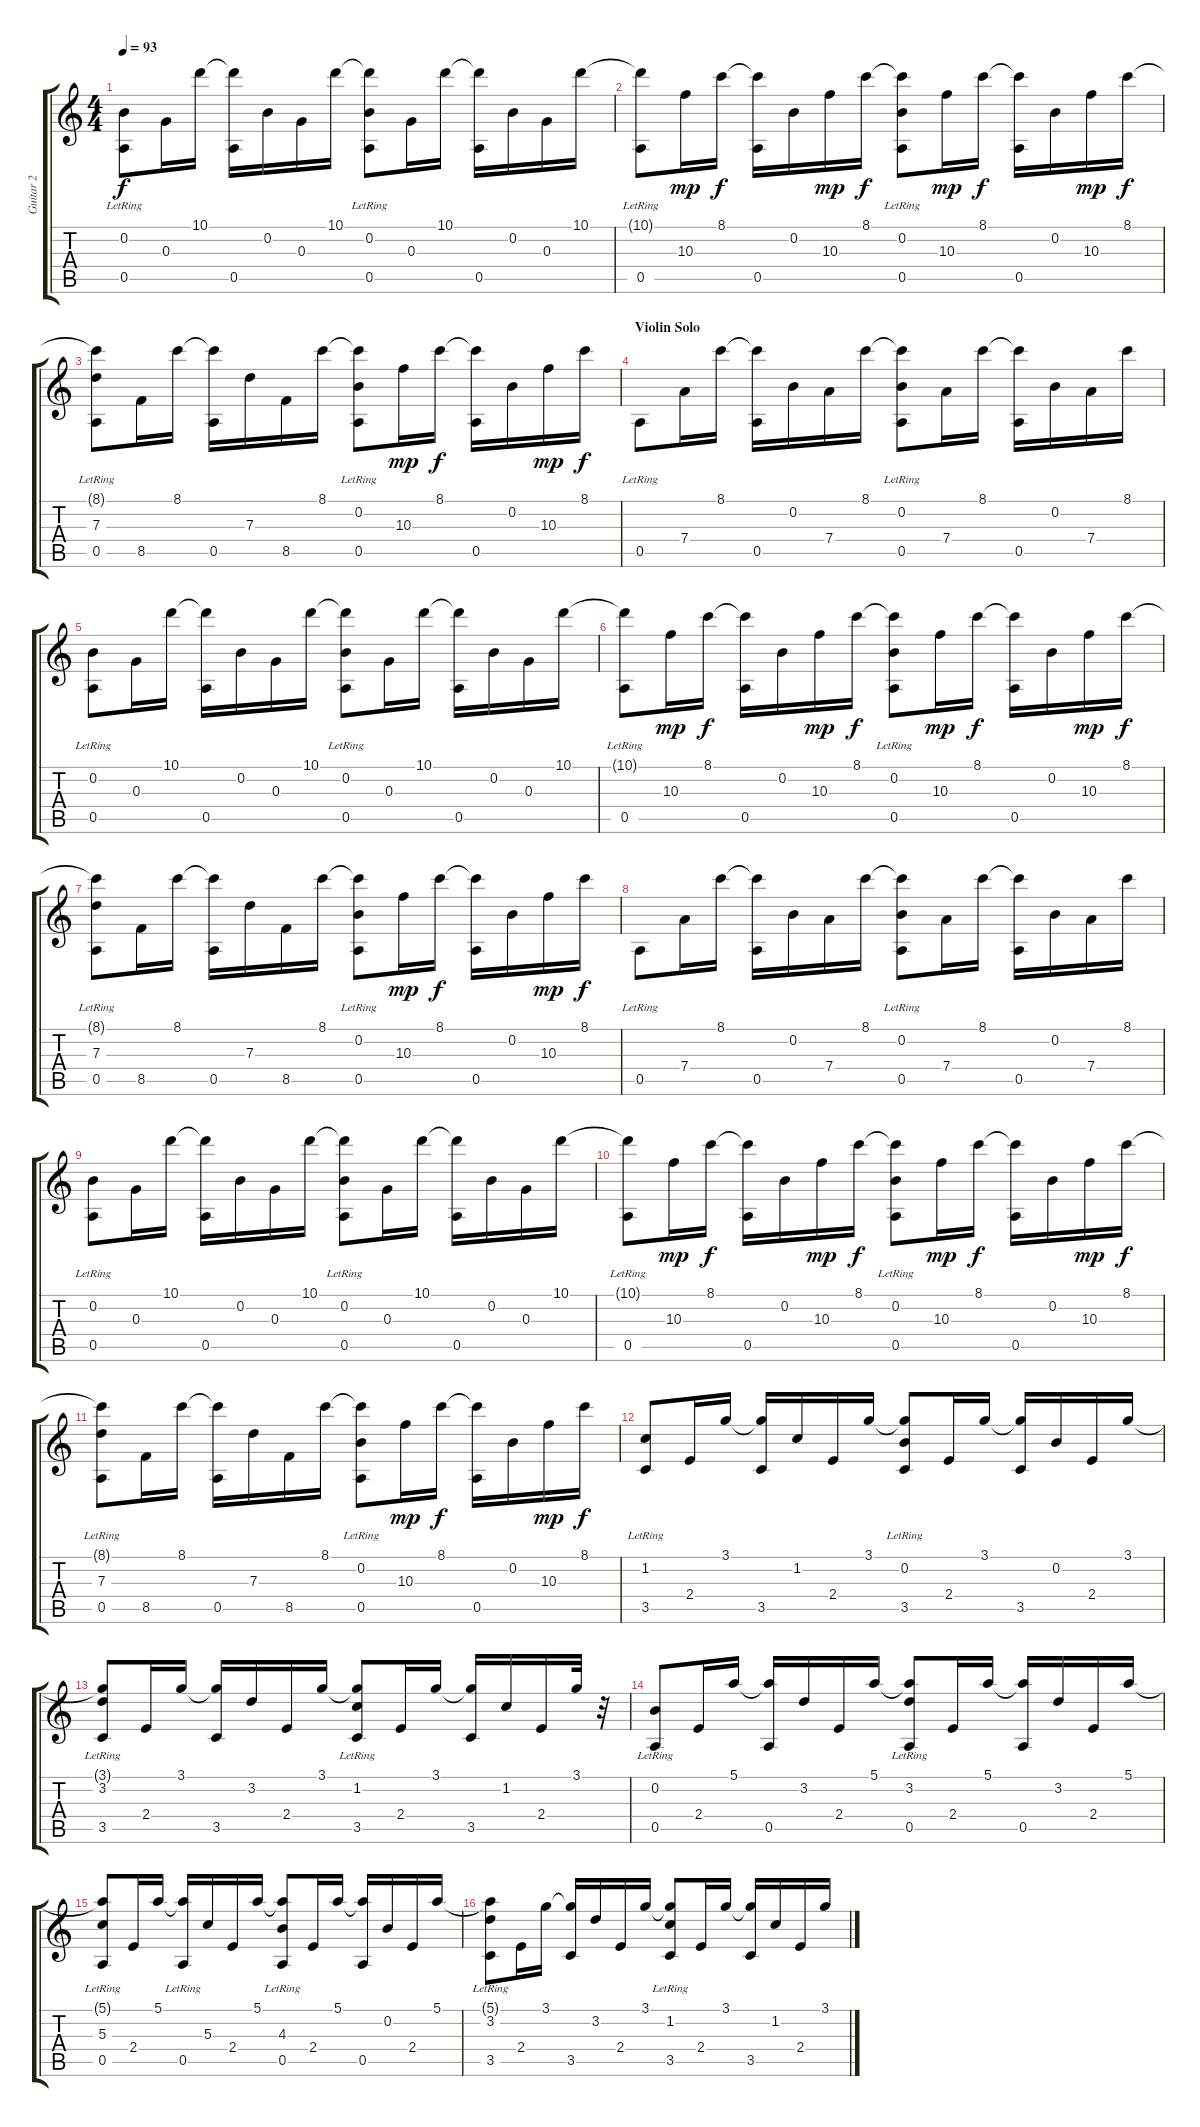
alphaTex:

\track ("Guitar 2" "Guitar 2") {instrument acousticguitarsteel}
\staff {score tabs}
\tuning (E4 B3 G3 D3 A2 E2) {hide}
\ts (4 4)
\tempo 93
\clef g2
\ks c
(0.2{lr} 0.5{lr}).8{dy f} 0.3.16 10.1.16 (10.1{t} 0.5).16 0.2.16 0.3.16 10.1.16 (10.1{t} 0.2{lr} 0.5{lr}).8 0.3.16 10.1.16 (10.1{t} 0.5).16 0.2.16 0.3.16 10.1.16 |
(10.1{t} 0.5{lr}).8 10.3.16{dy mp} 8.1.16{dy f} (8.1{t} 0.5).16 0.2.16 10.3.16{dy mp} 8.1.16{dy f} (8.1{t} 0.2{lr} 0.5{lr}).8 10.3.16{dy mp} 8.1.16{dy f} (8.1{t} 0.5).16 0.2.16 10.3.16{dy mp} 8.1.16{dy f} |
(8.1{t} 7.3{lr} 0.5{lr}).8 8.5.16 8.1.16 (8.1{t} 0.5).16 7.3.16 8.5.16 8.1.16 (8.1{t} 0.2{lr} 0.5{lr}).8 10.3.16{dy mp} 8.1.16{dy f} (8.1{t} 0.5).16 0.2.16 10.3.16{dy mp} 8.1.16{dy f} |
\section ("" "Violin Solo")
0.5{lr}.8 7.4.16 8.1.16 (8.1{t} 0.5).16 0.2.16 7.4.16 8.1.16 (8.1{t} 0.2{lr} 0.5{lr}).8 7.4.16 8.1.16 (8.1{t} 0.5).16 0.2.16 7.4.16 8.1.16 |
(0.2{lr} 0.5{lr}).8 0.3.16 10.1.16 (10.1{t} 0.5).16 0.2.16 0.3.16 10.1.16 (10.1{t} 0.2{lr} 0.5{lr}).8 0.3.16 10.1.16 (10.1{t} 0.5).16 0.2.16 0.3.16 10.1.16 |
(10.1{t} 0.5{lr}).8 10.3.16{dy mp} 8.1.16{dy f} (8.1{t} 0.5).16 0.2.16 10.3.16{dy mp} 8.1.16{dy f} (8.1{t} 0.2{lr} 0.5{lr}).8 10.3.16{dy mp} 8.1.16{dy f} (8.1{t} 0.5).16 0.2.16 10.3.16{dy mp} 8.1.16{dy f} |
(8.1{t} 7.3{lr} 0.5{lr}).8 8.5.16 8.1.16 (8.1{t} 0.5).16 7.3.16 8.5.16 8.1.16 (8.1{t} 0.2{lr} 0.5{lr}).8 10.3.16{dy mp} 8.1.16{dy f} (8.1{t} 0.5).16 0.2.16 10.3.16{dy mp} 8.1.16{dy f} |
0.5{lr}.8 7.4.16 8.1.16 (8.1{t} 0.5).16 0.2.16 7.4.16 8.1.16 (8.1{t} 0.2{lr} 0.5{lr}).8 7.4.16 8.1.16 (8.1{t} 0.5).16 0.2.16 7.4.16 8.1.16 |
(0.2{lr} 0.5{lr}).8 0.3.16 10.1.16 (10.1{t} 0.5).16 0.2.16 0.3.16 10.1.16 (10.1{t} 0.2{lr} 0.5{lr}).8 0.3.16 10.1.16 (10.1{t} 0.5).16 0.2.16 0.3.16 10.1.16 |
(10.1{t} 0.5{lr}).8 10.3.16{dy mp} 8.1.16{dy f} (8.1{t} 0.5).16 0.2.16 10.3.16{dy mp} 8.1.16{dy f} (8.1{t} 0.2{lr} 0.5{lr}).8 10.3.16{dy mp} 8.1.16{dy f} (8.1{t} 0.5).16 0.2.16 10.3.16{dy mp} 8.1.16{dy f} |
(8.1{t} 7.3{lr} 0.5{lr}).8 8.5.16 8.1.16 (8.1{t} 0.5).16 7.3.16 8.5.16 8.1.16 (8.1{t} 0.2{lr} 0.5{lr}).8 10.3.16{dy mp} 8.1.16{dy f} (8.1{t} 0.5).16 0.2.16 10.3.16{dy mp} 8.1.16{dy f} |
(1.2{lr} 3.5{lr}).8 2.4.16 3.1.16 (3.1{t} 3.5).16 1.2.16 2.4.16 3.1.16 (3.1{t} 0.2{lr} 3.5{lr}).8 2.4.16 3.1.16 (3.1{t} 3.5).16 0.2.16 2.4.16 3.1.16 |
(3.1{t} 3.2{lr} 3.5{lr}).8 2.4.16 3.1.16 (3.1{t} 3.5).16 3.2.16 2.4.16 3.1.16 (3.1{t} 1.2{lr} 3.5{lr}).8 2.4.16 3.1.16 (3.1{t} 3.5).16 1.2.16 2.4.16 3.1.32 r.32 |
(0.2{lr} 0.5{lr}).8 2.4.16 5.1.16 (5.1{t} 0.5).16 3.2.16 2.4.16 5.1.16 (5.1{t} 3.2{lr} 0.5{lr}).8 2.4.16 5.1.16 (5.1{t} 0.5).16 3.2.16 2.4.16 5.1.16 |
(5.1{t} 5.3{lr} 0.5{lr}).8 2.4.16 5.1.16 (5.1{t} 0.5{lr}).16 5.3.16 2.4.16 5.1.16 (5.1{t} 4.3{lr} 0.5{lr}).8 2.4.16 5.1.16 (5.1{t} 0.5).16 0.2.16 2.4.16 5.1.16 |
(5.1{t} 3.2{lr} 3.5{lr}).8 2.4.16 3.1.16 (3.1{t} 3.5).16 3.2.16 2.4.16 3.1.16 (3.1{t} 1.2{lr} 3.5{lr}).8 2.4.16 3.1.16 (3.1{t} 3.5).16 1.2.16 2.4.16 3.1.16
